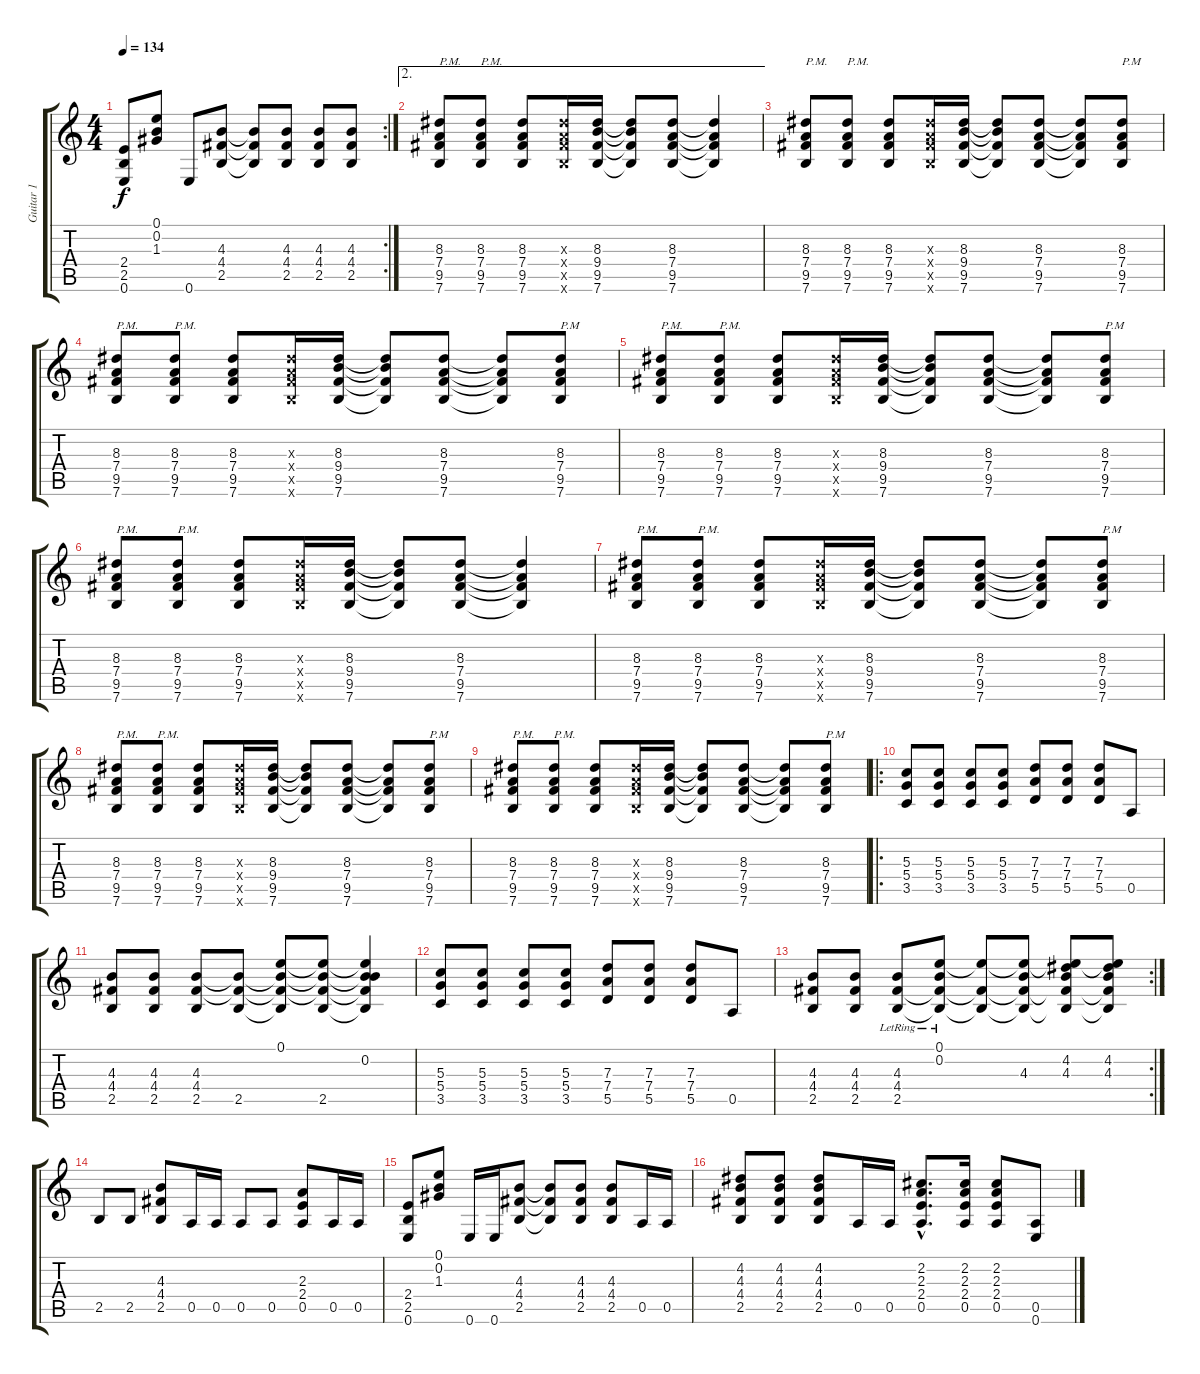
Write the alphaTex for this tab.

\track ("Guitar 1" "Guitar 1") {instrument distortionguitar}
\staff {score tabs}
\tuning (E4 B3 G3 D3 A2 E2) {hide}
\rc 2
\ts (4 4)
\tempo 134
\clef g2
\ks c
(2.4 2.5 0.6).8{dy f} (0.1 0.2 1.3).8 0.6.8 (4.3 4.4 2.5).8 (4.3{t} 4.4{t} 2.5{t}).8 (4.3 4.4 2.5).8 (4.3 4.4 2.5).8 (4.3 4.4 2.5).8 |
\ae 2
(8.3 7.4 9.5 7.6).8{txt "P.M. "} (8.3 7.4 9.5 7.6).8{txt "P.M."} (8.3 7.4 9.5 7.6).8 (8.3{x} 7.4{x} 9.5{x} 7.6{x}).16 (8.3 9.4 9.5 7.6).16 (8.3{t} 9.4{t} 9.5{t} 7.6{t}).8 (8.3 7.4 9.5 7.6).8 (8.3{t} 7.4{t} 9.5{t} 7.6{t}).4 |
(8.3 7.4 9.5 7.6).8{txt "P.M. "} (8.3 7.4 9.5 7.6).8{txt "P.M."} (8.3 7.4 9.5 7.6).8 (8.3{x} 7.4{x} 9.5{x} 7.6{x}).16 (8.3 9.4 9.5 7.6).16 (8.3{t} 9.4{t} 9.5{t} 7.6{t}).8 (8.3 7.4 9.5 7.6).8 (8.3{t} 7.4{t} 9.5{t} 7.6{t}).8 (8.3 7.4 9.5 7.6).8{txt "P.M"} |
(8.3 7.4 9.5 7.6).8{txt "P.M. "} (8.3 7.4 9.5 7.6).8{txt "P.M."} (8.3 7.4 9.5 7.6).8 (8.3{x} 7.4{x} 9.5{x} 7.6{x}).16 (8.3 9.4 9.5 7.6).16 (8.3{t} 9.4{t} 9.5{t} 7.6{t}).8 (8.3 7.4 9.5 7.6).8 (8.3{t} 7.4{t} 9.5{t} 7.6{t}).8 (8.3 7.4 9.5 7.6).8{txt "P.M"} |
(8.3 7.4 9.5 7.6).8{txt "P.M. "} (8.3 7.4 9.5 7.6).8{txt "P.M."} (8.3 7.4 9.5 7.6).8 (8.3{x} 7.4{x} 9.5{x} 7.6{x}).16 (8.3 9.4 9.5 7.6).16 (8.3{t} 9.4{t} 9.5{t} 7.6{t}).8 (8.3 7.4 9.5 7.6).8 (8.3{t} 7.4{t} 9.5{t} 7.6{t}).8 (8.3 7.4 9.5 7.6).8{txt "P.M"} |
(8.3 7.4 9.5 7.6).8{txt "P.M. "} (8.3 7.4 9.5 7.6).8{txt "P.M."} (8.3 7.4 9.5 7.6).8 (8.3{x} 7.4{x} 9.5{x} 7.6{x}).16 (8.3 9.4 9.5 7.6).16 (8.3{t} 9.4{t} 9.5{t} 7.6{t}).8 (8.3 7.4 9.5 7.6).8 (8.3{t} 7.4{t} 9.5{t} 7.6{t}).4 |
(8.3 7.4 9.5 7.6).8{txt "P.M. "} (8.3 7.4 9.5 7.6).8{txt "P.M."} (8.3 7.4 9.5 7.6).8 (8.3{x} 7.4{x} 9.5{x} 7.6{x}).16 (8.3 9.4 9.5 7.6).16 (8.3{t} 9.4{t} 9.5{t} 7.6{t}).8 (8.3 7.4 9.5 7.6).8 (8.3{t} 7.4{t} 9.5{t} 7.6{t}).8 (8.3 7.4 9.5 7.6).8{txt "P.M"} |
(8.3 7.4 9.5 7.6).8{txt "P.M. "} (8.3 7.4 9.5 7.6).8{txt "P.M."} (8.3 7.4 9.5 7.6).8 (8.3{x} 7.4{x} 9.5{x} 7.6{x}).16 (8.3 9.4 9.5 7.6).16 (8.3{t} 9.4{t} 9.5{t} 7.6{t}).8 (8.3 7.4 9.5 7.6).8 (8.3{t} 7.4{t} 9.5{t} 7.6{t}).8 (8.3 7.4 9.5 7.6).8{txt "P.M"} |
(8.3 7.4 9.5 7.6).8{txt "P.M. "} (8.3 7.4 9.5 7.6).8{txt "P.M."} (8.3 7.4 9.5 7.6).8 (8.3{x} 7.4{x} 9.5{x} 7.6{x}).16 (8.3 9.4 9.5 7.6).16 (8.3{t} 9.4{t} 9.5{t} 7.6{t}).8 (8.3 7.4 9.5 7.6).8 (8.3{t} 7.4{t} 9.5{t} 7.6{t}).8 (8.3 7.4 9.5 7.6).8{txt "P.M"} |
\ro
(5.3 5.4 3.5).8 (5.3 5.4 3.5).8 (5.3 5.4 3.5).8 (5.3 5.4 3.5).8 (7.3 7.4 5.5).8 (7.3 7.4 5.5).8 (7.3 7.4 5.5).8 0.5.8 |
(4.3 4.4 2.5).8 (4.3 4.4 2.5).8 (4.3 4.4 2.5).8 (4.3{t} 4.4{t} 2.5).8 (0.1 4.3{t} 4.4{t} 2.5{t}).8 (0.1{t} 4.3{t} 4.4{t} 2.5).8 (0.1{t} 0.2 4.3{t} 4.4{t} 2.5{t}).4 |
(5.3 5.4 3.5).8 (5.3 5.4 3.5).8 (5.3 5.4 3.5).8 (5.3 5.4 3.5).8 (7.3 7.4 5.5).8 (7.3 7.4 5.5).8 (7.3 7.4 5.5).8 0.5.8 |
\rc 2
(4.3 4.4 2.5).8 (4.3 4.4 2.5).8 (4.3{lr} 4.4 2.5).8 (0.1 0.2{lr} 4.4{t} 2.5{t}).8 (0.1{t} 4.4{t} 2.5{t}).8 (0.1{t} 4.3 4.4{t} 2.5{t}).8 (0.1{t} 4.2 4.3 4.4{t} 2.5{t}).8 (0.1{t} 4.2 4.3 4.4{t} 2.5{t}).8 |
2.5.8 2.5.8 (4.3 4.4 2.5).8 0.5.16 0.5.16 0.5.8 0.5.8 (2.3 2.4 0.5).8 0.5.16 0.5.16 |
(2.4 2.5 0.6).8 (0.1 0.2 1.3).8 0.6.16 0.6.16 (4.3 4.4 2.5).8 (4.3{t} 4.4{t} 2.5{t}).8 (4.3 4.4 2.5).8 (4.3 4.4 2.5).8 0.5.16 0.5.16 |
(4.2 4.3 4.4 2.5).8 (4.2 4.3 4.4 2.5).8 (4.2 4.3 4.4 2.5).8 0.5.16 0.5.16 (2.2{hac} 2.3{hac} 2.4{hac} 0.5{hac}).8{d} (2.2 2.3 2.4 0.5).16 (2.2 2.3 2.4 0.5).8 (0.5 0.6).8
